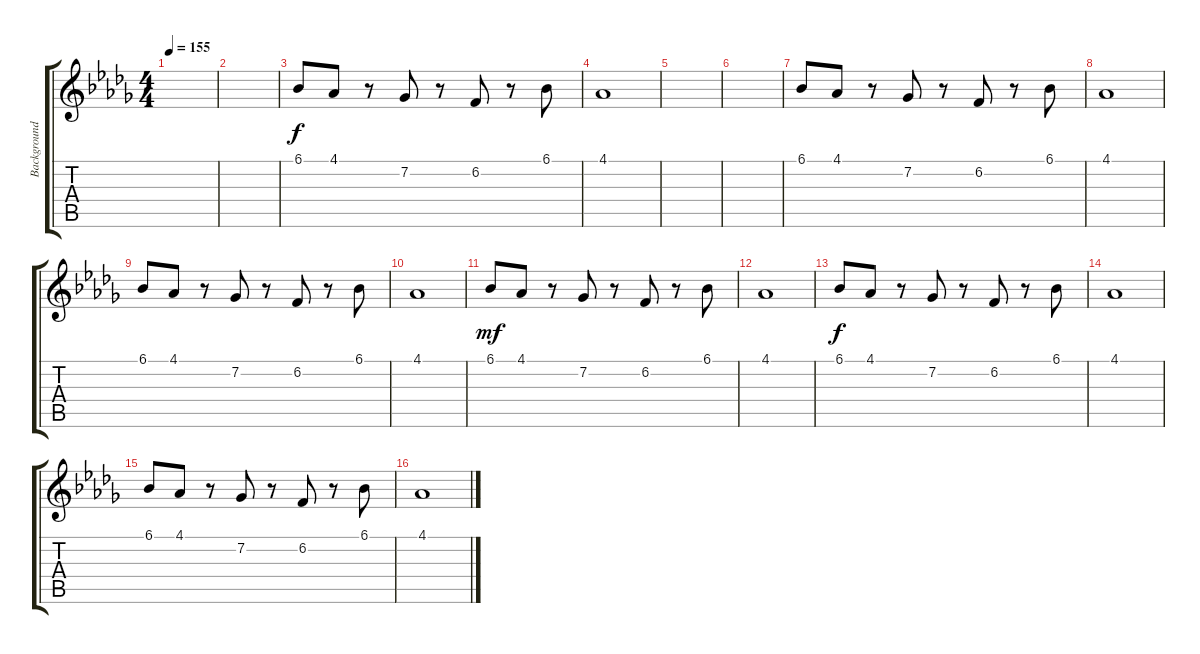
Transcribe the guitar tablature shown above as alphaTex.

\track ("Background Vocals" "Background") {instrument trumpet}
\staff {score tabs}
\tuning (E4 B3 G3 D3 A2 E2) {hide}
\ts (4 4)
\tempo 155
\clef g2
\ks db
|
|
6.1.8 4.1.8 r.8 7.2.8 r.8 6.2.8 r.8 6.1.8 |
4.1.1 |
|
|
6.1.8 4.1.8 r.8 7.2.8 r.8 6.2.8 r.8 6.1.8 |
4.1.1 |
6.1.8 4.1.8 r.8 7.2.8 r.8 6.2.8 r.8 6.1.8 |
4.1.1 |
6.1.8{dy mf} 4.1.8 r.8 7.2.8 r.8 6.2.8 r.8 6.1.8 |
4.1.1 |
6.1.8{dy f} 4.1.8 r.8 7.2.8 r.8 6.2.8 r.8 6.1.8 |
4.1.1 |
6.1.8 4.1.8 r.8 7.2.8 r.8 6.2.8 r.8 6.1.8 |
4.1.1
